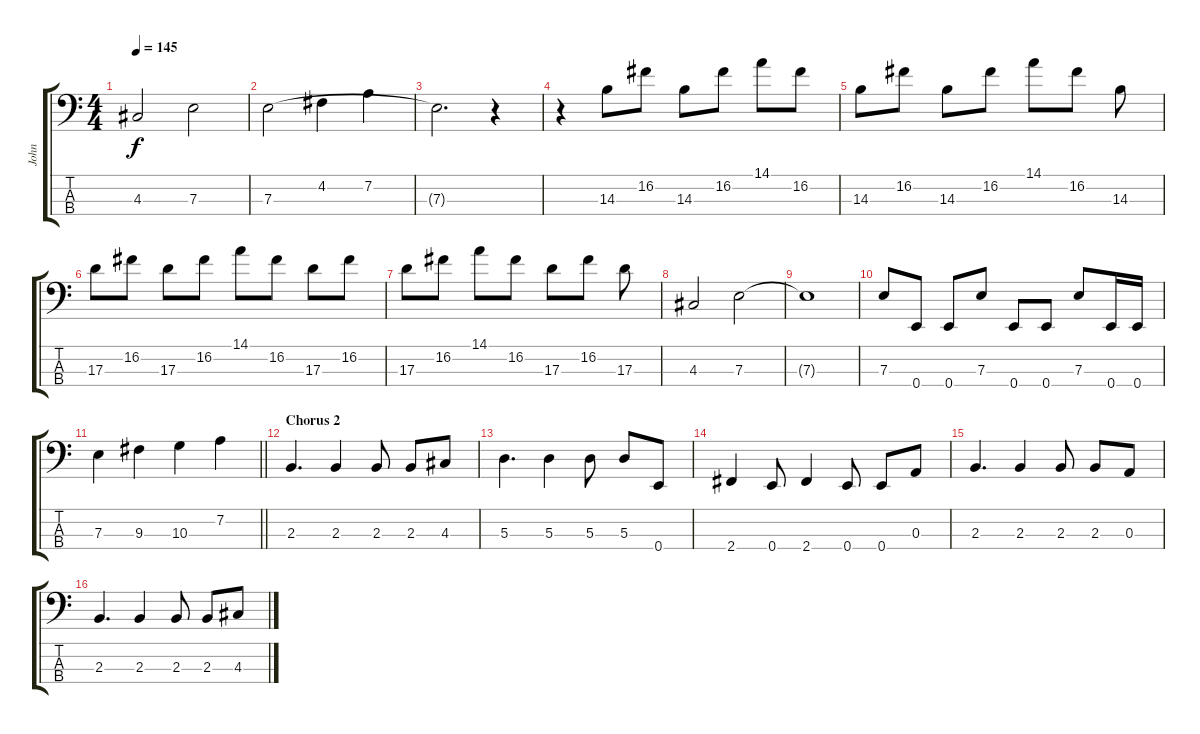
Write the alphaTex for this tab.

\track ("John" "John") {instrument electricbassfinger}
\staff {score tabs}
\tuning (G2 D2 A1 E1) {hide}
\ts (4 4)
\tempo 145
\clef f4
\ks c
4.3{t}.2{dy f} 7.3.2 |
7.3.2 4.2.4 7.2.4 |
7.3{t}.2{d} r.4 |
r.4 14.3.8 16.2.8 14.3.8 16.2.8 14.1.8 16.2.8 |
14.3.8 16.2.8 14.3.8 16.2.8 14.1.8 16.2.8 14.3.8 |
17.3.8 16.2.8 17.3.8 16.2.8 14.1.8 16.2.8 17.3.8 16.2.8 |
17.3.8 16.2.8 14.1.8 16.2.8 17.3.8 16.2.8 17.3.8 |
4.3.2 7.3.2 |
7.3{t}.1 |
7.3.8 0.4.8 0.4.8 7.3.8 0.4.8 0.4.8 7.3.8 0.4.16 0.4.16 |
\barLineRight lightlight
7.3.4 9.3.4 10.3.4 7.2.4 |
\section ("" "Chorus 2")
2.3.4{d} 2.3.4 2.3.8 2.3.8 4.3.8 |
5.3.4{d} 5.3.4 5.3.8 5.3.8 0.4.8 |
2.4.4 0.4.8 2.4.4 0.4.8 0.4.8 0.3.8 |
2.3.4{d} 2.3.4 2.3.8 2.3.8 0.3.8 |
2.3.4{d} 2.3.4 2.3.8 2.3.8 4.3.8
